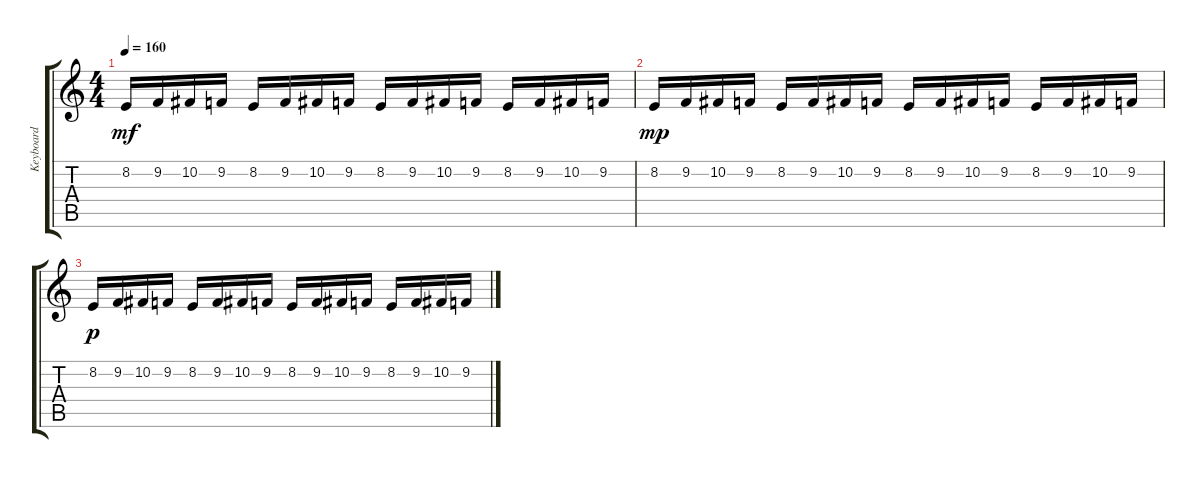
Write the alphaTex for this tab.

\track ("Keyboard" "Keyboard") {instrument acousticgrandpiano}
\staff {score tabs}
\tuning (Db4 Ab3 E3 B2 Gb2 Db2) {hide}
\ts (4 4)
\tempo 160
\clef g2
\ks c
8.2.16{dy mf} 9.2.16 10.2.16 9.2.16 8.2.16 9.2.16 10.2.16 9.2.16 8.2.16 9.2.16 10.2.16 9.2.16 8.2.16 9.2.16 10.2.16 9.2.16 |
8.2.16{dy mp} 9.2.16 10.2.16 9.2.16 8.2.16 9.2.16 10.2.16 9.2.16 8.2.16 9.2.16 10.2.16 9.2.16 8.2.16 9.2.16 10.2.16 9.2.16 |
8.2.16{dy p} 9.2.16 10.2.16 9.2.16 8.2.16 9.2.16 10.2.16 9.2.16 8.2.16 9.2.16 10.2.16 9.2.16 8.2.16 9.2.16 10.2.16 9.2.16
